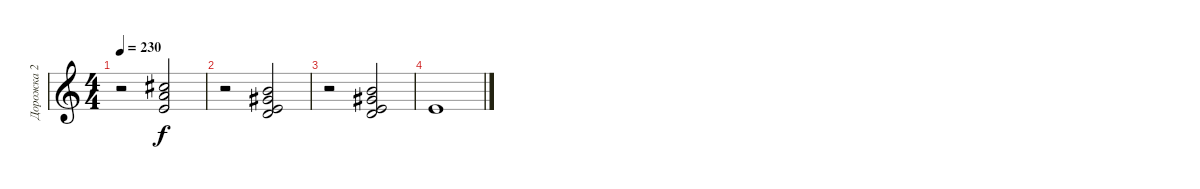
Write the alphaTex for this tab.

\track ("Дорожка 2" "Дорожка 2") {instrument overdrivenguitar}
\staff {score}
\tuning (E4 B3 G3 D3 A2 E2) {hide}
\ts (4 4)
\tempo 230
\clef g2
\ks c
r.2{dy f} (2.2 2.3 2.4).2 |
r.2 (0.2 1.3 0.4 7.5).2 |
r.2 (0.2 1.3 0.4 7.5).2 |
2.4.1
